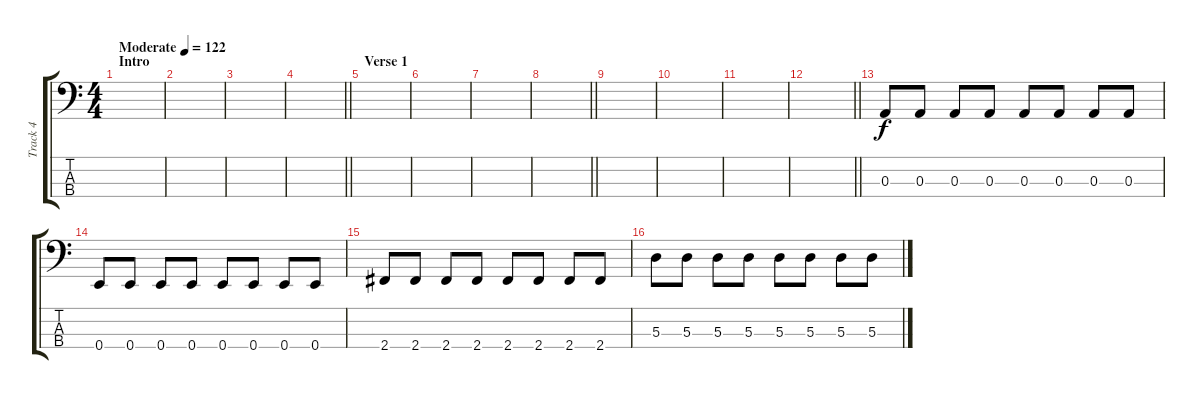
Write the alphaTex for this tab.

\track ("Track 4" "Track 4") {instrument electricbassfinger}
\staff {score tabs}
\tuning (G2 D2 A1 E1) {hide}
\ts (4 4)
\section ("" "Intro")
\tempo (122 "Moderate")
\clef f4
\ks c
|
|
|
\barLineRight lightlight
|
\section ("" "Verse 1")
|
|
|
\barLineRight lightlight
|
|
|
|
\barLineRight lightlight
|
0.3.8 0.3.8 0.3.8 0.3.8 0.3.8 0.3.8 0.3.8 0.3.8 |
0.4.8 0.4.8 0.4.8 0.4.8 0.4.8 0.4.8 0.4.8 0.4.8 |
2.4.8 2.4.8 2.4.8 2.4.8 2.4.8 2.4.8 2.4.8 2.4.8 |
5.3.8 5.3.8 5.3.8 5.3.8 5.3.8 5.3.8 5.3.8 5.3.8
